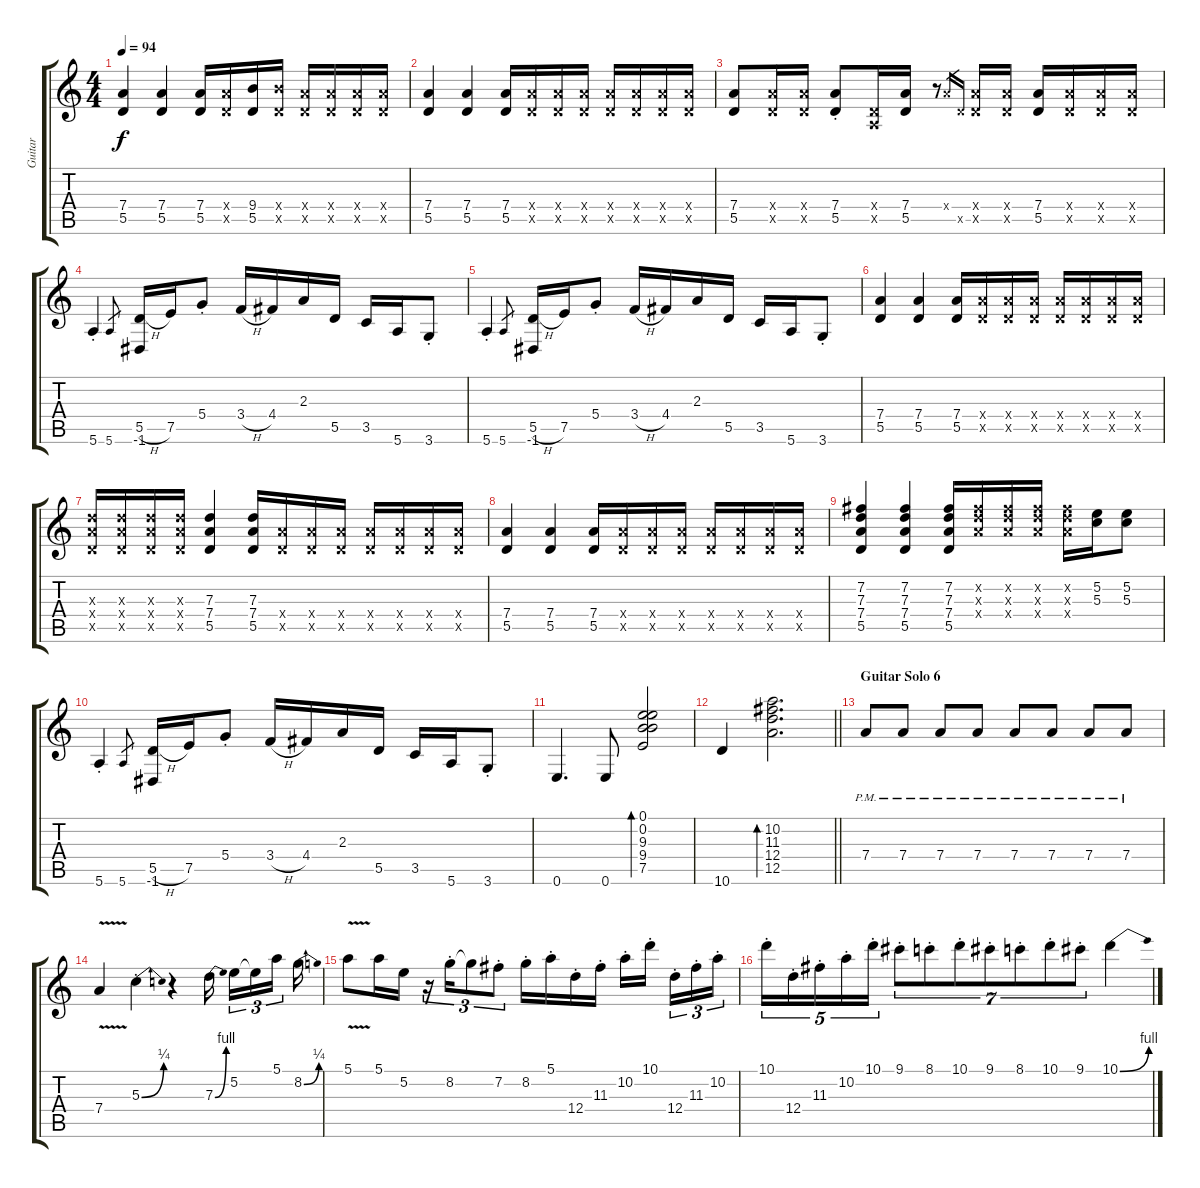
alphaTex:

\track ("Guitar" "Guitar") {mute instrument overdrivenguitar}
\staff {score tabs}
\tuning (E4 B3 G3 D3 A2 E2) {hide}
\ts (4 4)
\tempo 94
\clef g2
\ks c
(7.4 5.5).4{dy f} (7.4 5.5).4 (7.4 5.5).16 (7.4{x} 5.5{x}).16 (9.4 5.5).16 (9.4{x} 5.5{x}).16 (7.4{x} 5.5{x}).16 (7.4{x} 5.5{x}).16 (7.4{x} 5.5{x}).16 (7.4{x} 5.5{x}).16 |
(7.4 5.5).4 (7.4 5.5).4 (7.4 5.5).16 (7.4{x} 5.5{x}).16 (7.4{x} 5.5{x}).16 (7.4{x} 5.5{x}).16 (7.4{x} 5.5{x}).16 (7.4{x} 5.5{x}).16 (7.4{x} 5.5{x}).16 (7.4{x} 5.5{x}).16 |
(7.4 5.5).8 (7.4{x} 5.5{x}).16 (7.4{x} 5.5{x}).16 (7.4{st} 5.5{st}).8 (0.4{x} 0.5{x}).16 (7.4 5.5).16 r.8 7.4{x}.16{gr} 5.5{x}.16{gr} (7.4{x} 5.5{x}).16 (7.4{x} 5.5{x}).16 (7.4 5.5).16 (7.4{x} 5.5{x}).16 (7.4{x} 5.5{x}).16 (7.4{x} 5.5{x}).16 |
5.6{st}.4 5.6.8{gr} (5.5{h} -1.6).16 7.5.16 5.4{st}.8 3.4{h}.16 4.4.16 2.3.16 5.5.16 3.5.16 5.6.16 3.6{st}.8 |
5.6{st}.4 5.6.8{gr} (5.5{h} -1.6).16 7.5.16 5.4{st}.8 3.4{h}.16 4.4.16 2.3.16 5.5.16 3.5.16 5.6.16 3.6{st}.8 |
(7.4 5.5).4 (7.4 5.5).4 (7.4 5.5).16 (7.4{x} 5.5{x}).16 (7.4{x} 5.5{x}).16 (7.4{x} 5.5{x}).16 (7.4{x} 5.5{x}).16 (7.4{x} 5.5{x}).16 (7.4{x} 5.5{x}).16 (7.4{x} 5.5{x}).16 |
(7.3{x} 7.4{x} 5.5{x}).16 (7.3{x} 7.4{x} 5.5{x}).16 (7.3{x} 7.4{x} 5.5{x}).16 (7.3{x} 7.4{x} 5.5{x}).16 (7.3 7.4 5.5).4 (7.3 7.4 5.5).16 (7.4{x} 5.5{x}).16 (7.4{x} 5.5{x}).16 (7.4{x} 5.5{x}).16 (7.4{x} 5.5{x}).16 (7.4{x} 5.5{x}).16 (7.4{x} 5.5{x}).16 (7.4{x} 5.5{x}).16 |
(7.4 5.5).4 (7.4 5.5).4 (7.4 5.5).16 (7.4{x} 5.5{x}).16 (7.4{x} 5.5{x}).16 (7.4{x} 5.5{x}).16 (7.4{x} 5.5{x}).16 (7.4{x} 5.5{x}).16 (7.4{x} 5.5{x}).16 (7.4{x} 5.5{x}).16 |
(7.2 7.3 7.4 5.5).4 (7.2 7.3 7.4 5.5).4 (7.2 7.3 7.4 5.5).16 (7.2{x} 7.3{x} 7.4{x}).16 (7.2{x} 7.3{x} 7.4{x}).16 (7.2{x} 7.3{x} 7.4{x}).16 (7.2{x} 7.3{x} 7.4{x}).16 (5.2 5.3).16 (5.2 5.3).8 |
5.6{st}.4 5.6.8{gr} (5.5{h} -1.6).16 7.5.16 5.4{st}.8 3.4{h}.16 4.4.16 2.3.16 5.5.16 3.5.16 5.6.16 3.6{st}.8 |
0.6.4{d} 0.6.8 (0.1 0.2 9.3 9.4 7.5).2{bd 60} |
\barLineRight lightlight
10.6.4 (10.2 11.3 12.4 12.5).2{d bd 120} |
\section ("" "Guitar Solo 6")
7.4{pm}.8 7.4{pm}.8 7.4{pm}.8 7.4{pm}.8 7.4{pm}.8 7.4{pm}.8 7.4{pm}.8 7.4{pm}.8 |
7.4{v}.4 5.3{be (bend 0 0 60 1) st}.4 r.4 7.3{be (bend 0 0 60 4)}.16{beam splitsecondary} 5.2.16{tu (3 2)} 5.2{t}.16{tu (3 2)} 5.1.16{tu (3 2) beam splitsecondary} 8.2{be (bend 0 0 60 1)}.16 |
5.1{v}.8 5.1.16 5.2.16 r.16{tu (3 2)} 8.2{st}.16{tu (3 2)} 8.2{t}.8{tu (3 2)} 7.2{st}.8{tu (3 2)} 8.2{st}.16 5.1{st}.16 12.4{st}.16 11.3{st}.16 10.2{st}.16 10.1{st}.16{beam splitsecondary} 12.4{st}.16{tu (3 2)} 11.3{st}.16{tu (3 2)} 10.2{st}.16{tu (3 2)} |
10.1{st}.16{tu (5 4)} 12.4{st}.16{tu (5 4)} 11.3{st}.16{tu (5 4)} 10.2{st}.16{tu (5 4)} 10.1{st}.16{tu (5 4)} 9.1{st}.8{tu (7 4)} 8.1{st}.8{tu (7 4)} 10.1{st}.8{tu (7 4)} 9.1{st}.8{tu (7 4)} 8.1{st}.8{tu (7 4)} 10.1{st}.8{tu (7 4)} 9.1{st}.8{tu (7 4)} 10.1{be (bend 0 0 60 4)}.4
